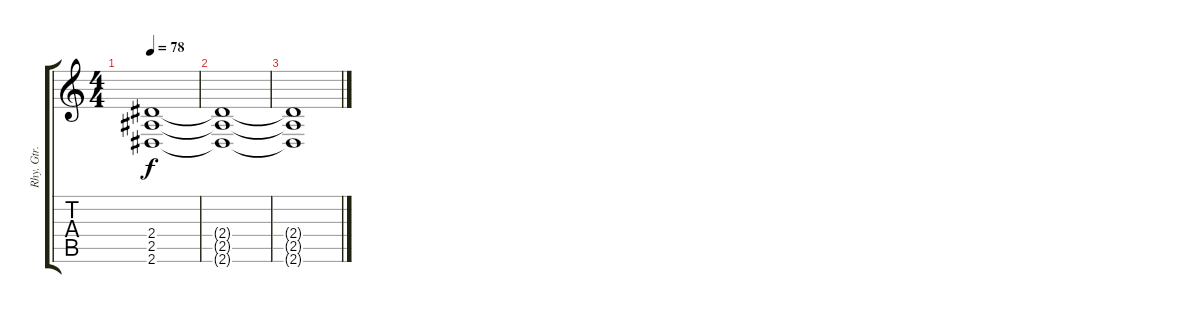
\track ("Rhy. Gtr. 1" "Rhy. Gtr. ") {instrument distortionguitar}
\staff {score tabs}
\tuning (Eb4 Bb3 Gb3 Db3 Ab2 Db2) {hide}
\ts (4 4)
\tempo 78
\clef g2
\ks c
(2.4{t} 2.5{t} 2.6{t}).1{dy f} |
(2.4{t} 2.5{t} 2.6{t}).1 |
(2.4{t} 2.5{t} 2.6{t}).1
